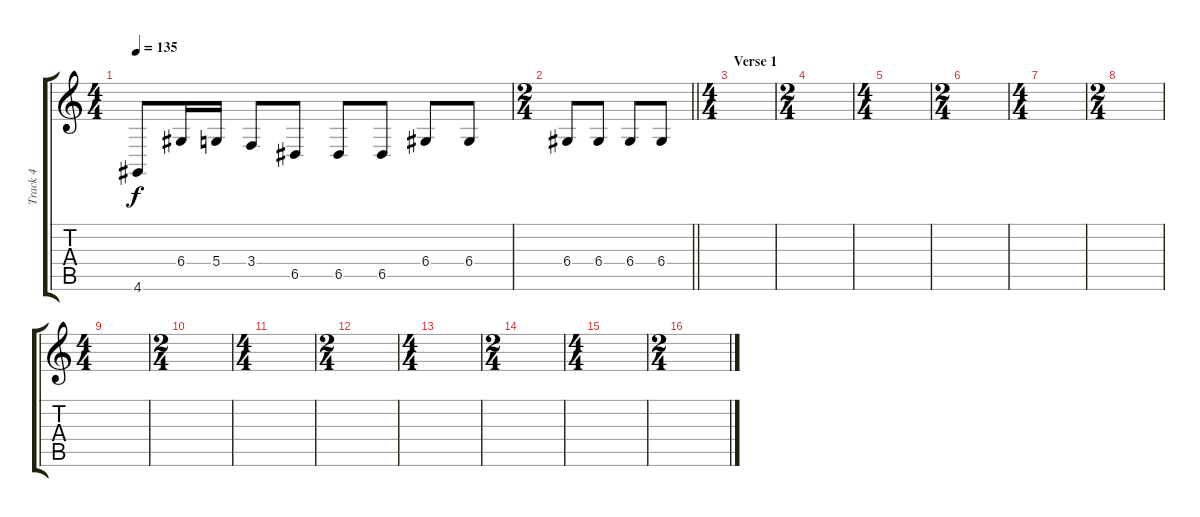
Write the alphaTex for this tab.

\track ("Track 4" "Track 4") {instrument trombone}
\staff {score tabs}
\tuning (E4 B3 G3 D3 A2 E2) {hide}
\ts (4 4)
\tempo 135
\clef g2
\ks c
4.6.8{dy f} 6.4.16 5.4.16 3.4.8 6.5.8 6.5.8 6.5.8 6.4.8 6.4.8 |
\ts (2 4)
\barLineRight lightlight
6.4.8 6.4.8 6.4.8 6.4.8 |
\ts (4 4)
\section ("" "Verse 1")
|
\ts (2 4)
|
\ts (4 4)
|
\ts (2 4)
|
\ts (4 4)
|
\ts (2 4)
|
\ts (4 4)
|
\ts (2 4)
|
\ts (4 4)
|
\ts (2 4)
|
\ts (4 4)
|
\ts (2 4)
|
\ts (4 4)
|
\ts (2 4)
